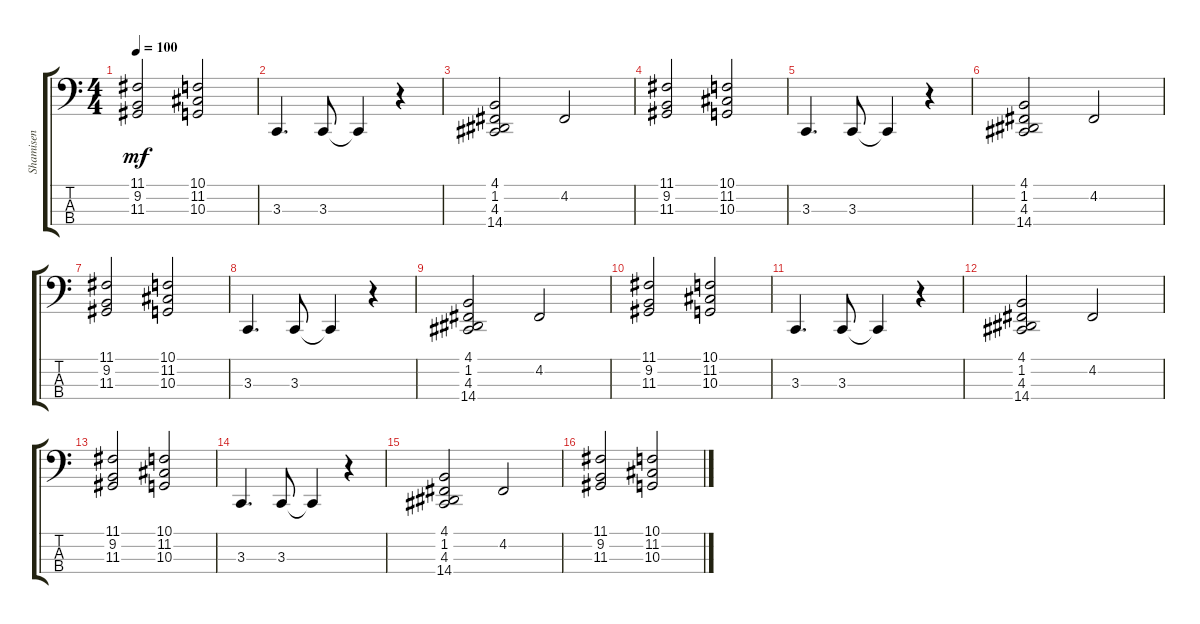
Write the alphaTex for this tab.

\track ("Shamisen" "Shamisen") {instrument shamisen}
\staff {score tabs}
\tuning (G2 D2 A1 E1) {hide}
\ts (4 4)
\tempo 100
\clef f4
\ks aminor
(11.1 9.2 11.3).2{dy mf} (10.1 11.2 10.3).2 |
3.3.4{d} 3.3.8 3.3{t}.4 r.4 |
(4.1 1.2 4.3 14.4).2 4.2.2 |
(11.1 9.2 11.3).2 (10.1 11.2 10.3).2 |
3.3.4{d} 3.3.8 3.3{t}.4 r.4 |
(4.1 1.2 4.3 14.4).2 4.2.2 |
(11.1 9.2 11.3).2 (10.1 11.2 10.3).2 |
3.3.4{d} 3.3.8 3.3{t}.4 r.4 |
(4.1 1.2 4.3 14.4).2 4.2.2 |
(11.1 9.2 11.3).2 (10.1 11.2 10.3).2 |
3.3.4{d} 3.3.8 3.3{t}.4 r.4 |
(4.1 1.2 4.3 14.4).2 4.2.2 |
(11.1 9.2 11.3).2 (10.1 11.2 10.3).2 |
3.3.4{d} 3.3.8 3.3{t}.4 r.4 |
(4.1 1.2 4.3 14.4).2 4.2.2 |
(11.1 9.2 11.3).2 (10.1 11.2 10.3).2
